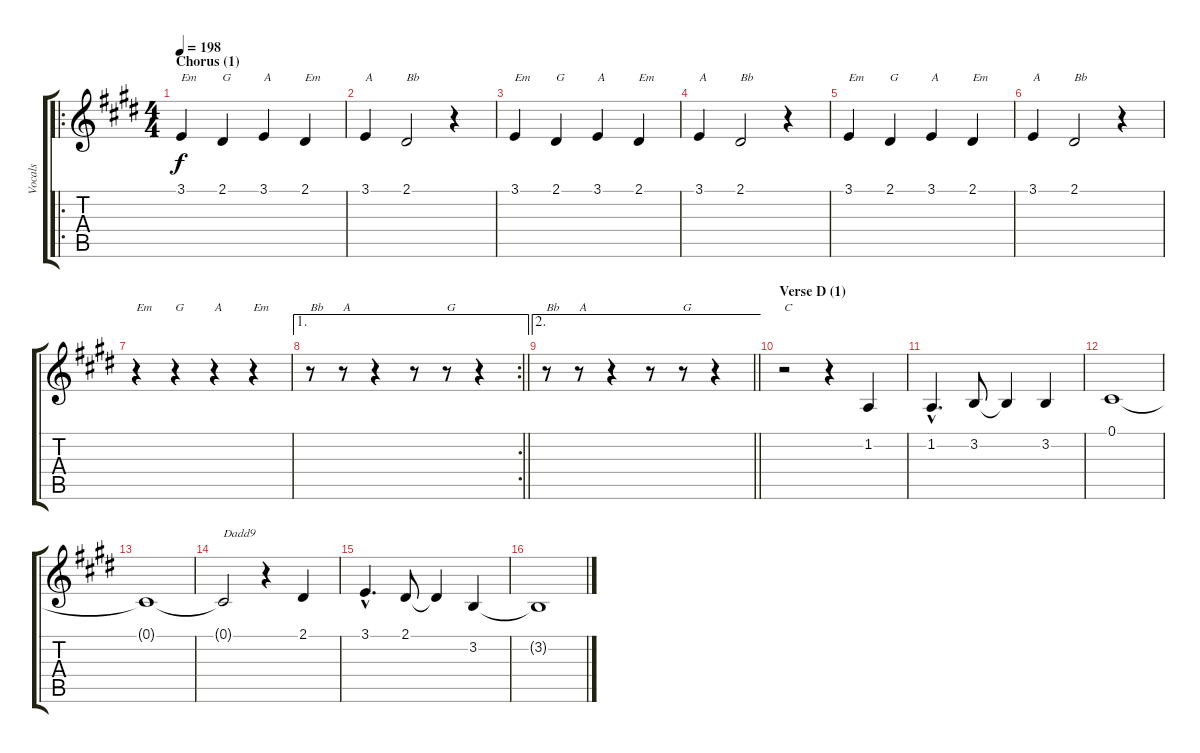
\track ("Vocals" "Vocals") {instrument sopranosax}
\staff {score tabs}
\tuning (Db4 Ab3 E3 B2 Gb2 Db2) {hide}
\ro
\ts (4 4)
\section ("" "Chorus (1)")
\tempo 198
\clef g2
\ks c#minor
3.1.4{txt "Em" dy f} 2.1.4{txt "G"} 3.1.4{txt "A"} 2.1.4{txt "Em"} |
3.1.4{txt "A"} 2.1.2{txt "Bb"} r.4 |
3.1.4{txt "Em"} 2.1.4{txt "G"} 3.1.4{txt "A"} 2.1.4{txt "Em"} |
3.1.4{txt "A"} 2.1.2{txt "Bb"} r.4 |
3.1.4{txt "Em"} 2.1.4{txt "G"} 3.1.4{txt "A"} 2.1.4{txt "Em"} |
3.1.4{txt "A"} 2.1.2{txt "Bb"} r.4 |
r.4{txt "Em"} r.4{txt "G"} r.4{txt "A"} r.4{txt "Em"} |
\ae 1
\rc 2
\barLineRight lightlight
r.8{txt "Bb"} r.8{txt "A"} r.4 r.8 r.8{txt "G"} r.4 |
\ae 2
\barLineRight lightlight
r.8{txt "Bb"} r.8{txt "A"} r.4 r.8 r.8{txt "G"} r.4 |
\section ("" "Verse D (1)")
r.2{txt "C"} r.4 1.2.4 |
1.2{hac}.4{d} 3.2.8 3.2{t}.4 3.2.4 |
0.1.1 |
0.1{t}.1 |
0.1{t}.2{txt "Dadd9"} r.4 2.1.4 |
3.1{hac}.4{d} 2.1.8 2.1{t}.4 3.2.4 |
3.2{t}.1
